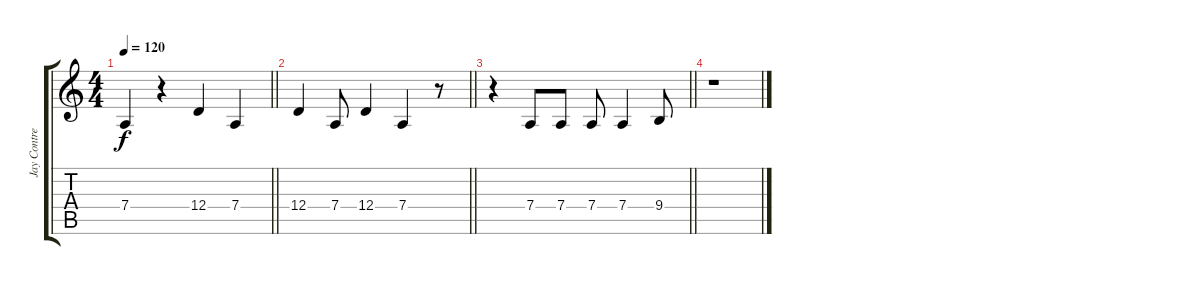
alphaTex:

\track ("Jay Contreras(Vocal)" "Jay Contre") {instrument sopranosax}
\staff {score tabs}
\tuning (E4 B3 G3 D3 A2 E2) {hide}
\ts (4 4)
\tempo 120
\clef g2
\barLineRight lightlight
\ks c
7.4{t}.4{dy f} r.4 12.4.4 7.4.4 |
\barLineRight lightlight
12.4.4 7.4.8 12.4.4 7.4.4 r.8 |
\barLineRight lightlight
r.4 7.4.8 7.4.8 7.4.8 7.4.4 9.4.8 |
r.1
